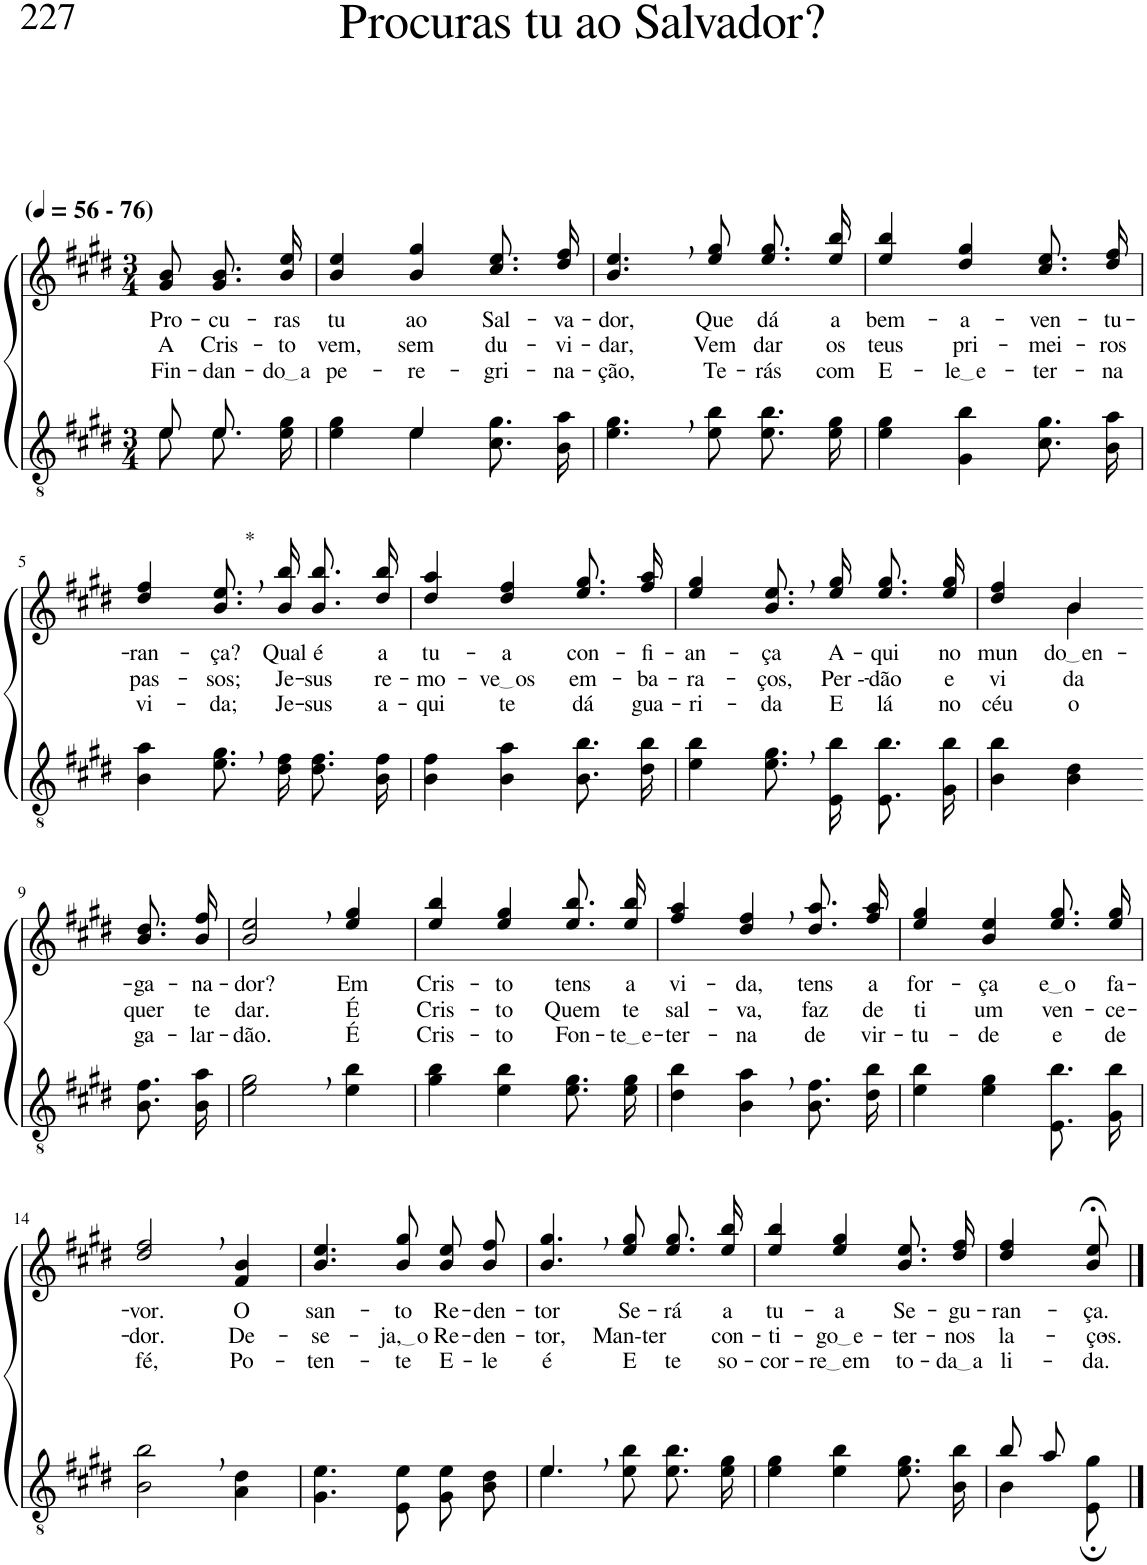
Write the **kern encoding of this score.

**kern	**kern	**text	**text	**text
*part2	*part1	*part1	*part1	*part1
*staff2	*staff1	*staff1	*staff1	*staff1
*I"Parte III e IV	*I"Parte I e II	*	*	*
*clefGv2	*clefG2	*	*	*
*Trd5c9	*Trd5c9	*	*	*
*k[f#c#g#d#]	*k[f#c#g#d#]	*	*	*
*M3/4	*M3/4	*	*	*
*MM56	*MM56	*	*	*
=1	=1	=1	=1	=1
*^	*	*	*	*
!	!	!LO:TX:a:B:t=(	!	!	!
!	!	!LO:TX:a:B:t=- 76)	!	!	!
!	!	!	!LO:LY:b	!LO:LY:b	!LO:LY:b
8e\	8e/	8g#/ 8b/	Pro-	A	Fin-
!	!	!	!LO:LY:b	!LO:LY:b	!LO:LY:b
8.e\L	8.e/	8.g#\ 8.b\L	-cu-	Cris-	-dan-
!	!	!	!LO:LY:b	!LO:LY:b	!LO:LY:b
16e\ 16g#\Jk	16ryy	16b\ 16ee\Jk	-ras	-to	do a
=2	=2	=2	=2	=2	=2
!	!	!	!LO:LY:b	!LO:LY:b	!LO:LY:b
4e\ 4g#\	4ryy	4b/ 4ee/	tu	vem,	pe-
!	!	!	!LO:LY:b	!LO:LY:b	!LO:LY:b
4e\	4e/	4b/ 4gg#/	ao	sem	-re-
!	!	!	!LO:LY:b	!LO:LY:b	!LO:LY:b
8.c#\ 8.g#\L	4ryy	8.cc#\ 8.ee\L	Sal-	du-	-gri-
!	!	!	!LO:LY:b	!LO:LY:b	!LO:LY:b
16B\ 16a\Jk	.	16dd#\ 16ff#\Jk	-va-	-vi-	-na-
*v	*v	*	*	*	*
=3	=3	=3	=3	=3
!	!	!LO:LY:b	!LO:LY:b	!LO:LY:b
4.e\, 4.g#\,	4.b/, 4.ee/,	-dor,	-dar,	-ção,
!	!	!LO:LY:b	!LO:LY:b	!LO:LY:b
8e\ 8b\	8ee/ 8gg#/	Que	Vem	Te-
!	!	!LO:LY:b	!LO:LY:b	!LO:LY:b
8.e\ 8.b\L	8.ee\ 8.gg#\L	dá	dar	-rás
!	!	!LO:LY:b	!LO:LY:b	!LO:LY:b
16e\ 16g#\Jk	16ee\ 16bb\Jk	a	os	com
=4	=4	=4	=4	=4
!	!	!LO:LY:b	!LO:LY:b	!LO:LY:b
4e\ 4g#\	4ee/ 4bb/	bem-	teus	E-
!	!	!LO:LY:b	!LO:LY:b	!LO:LY:b
4G#\ 4b\	4dd#/ 4gg#/	-a-	pri-	le e
!	!	!LO:LY:b	!LO:LY:b	!LO:LY:b
8.c#\ 8.g#\L	8.cc#\ 8.ee\L	-ven-	-mei-	-ter-
!	!	!LO:LY:b	!LO:LY:b	!LO:LY:b
16B\ 16a\Jk	16dd#\ 16ff#\Jk	-tu-	-ros	-na
!!LO:LB:g=z
=5	=5	=5	=5	=5
!	!	!LO:LY:b	!LO:LY:b	!LO:LY:b
4B\ 4a\	4dd#/ 4ff#/	-ran-	pas-	vi-
!	!LO:TX:a:t=*	!	!	!
!	!	!LO:LY:b	!LO:LY:b	!LO:LY:b
8.e,\ 8.g#,\L	8.b,\ 8.ee,\L	-ça?	-sos;	-da;
!	!	!LO:LY:b	!LO:LY:b	!LO:LY:b
16d#\ 16f#\Jk	16b\ 16bb\Jk	Qual	Je-	Je-
!	!	!LO:LY:b	!LO:LY:b	!LO:LY:b
8.d#\ 8.f#\L	8.b\ 8.bb\L	é	-sus	-sus
!	!	!LO:LY:b	!LO:LY:b	!LO:LY:b
16B\ 16f#\Jk	16dd#\ 16bb\Jk	a	re-	a-
=6	=6	=6	=6	=6
!	!	!LO:LY:b	!LO:LY:b	!LO:LY:b
4B\ 4f#\	4dd#/ 4aa/	tu-	-mo-	-qui
!	!	!LO:LY:b	!LO:LY:b	!LO:LY:b
4B\ 4a\	4dd#/ 4ff#/	-a	ve os	te
!	!	!LO:LY:b	!LO:LY:b	!LO:LY:b
8.B\ 8.b\L	8.ee\ 8.gg#\L	con-	em-	dá
!	!	!LO:LY:b	!LO:LY:b	!LO:LY:b
16d#\ 16b\Jk	16ff#\ 16aa\Jk	-fi-	-ba-	gua-
=7	=7	=7	=7	=7
!	!	!LO:LY:b	!LO:LY:b	!LO:LY:b
4e\ 4b\	4ee/ 4gg#/	-an-	-ra-	-ri-
!	!	!LO:LY:b	!LO:LY:b	!LO:LY:b
8.e,\ 8.g#,\L	8.b,\ 8.ee,\L	-ça	-ços,	-da
!	!	!LO:LY:b	!LO:LY:b	!LO:LY:b
16E\ 16b\Jk	16ee\ 16gg#\Jk	A-	Per --	E
!	!	!LO:LY:b	!LO:LY:b	!LO:LY:b
8.E\ 8.b\L	8.ee\ 8.gg#\L	-qui	-dão	lá
!	!	!LO:LY:b	!LO:LY:b	!LO:LY:b
16G#\ 16b\Jk	16ee\ 16gg#\Jk	no	e	no
=8	=8	=8	=8	=8
!	!	!LO:LY:b	!LO:LY:b	!LO:LY:b
*	*^	*	*	*
4B\ 4b\	4dd#/ 4ff#/	4ryy	mun-	vi-	céu
!	!	!	!LO:LY:b	!LO:LY:b	!LO:LY:b
4B\ 4d#\	4b/	4b\	do en	-da	o
!!LO:LB:g=z
=9-	=9-	=9-	=9-	=9-	=9-
!	!	!	!LO:LY:b	!LO:LY:b	!LO:LY:b
*	*v	*v	*	*	*
8.B\ 8.f#\L	8.b\ 8.dd#\L	-ga-	quer	ga-
!	!	!LO:LY:b	!LO:LY:b	!LO:LY:b
16B\ 16a\Jk	16b\ 16ff#\Jk	-na-	te	-lar-
=10	=10	=10	=10	=10
!	!	!LO:LY:b	!LO:LY:b	!LO:LY:b
2e\, 2g#\,	2b/, 2ee/,	-dor?	dar.	-dão.
!	!	!LO:LY:b	!LO:LY:b	!LO:LY:b
4e\ 4b\	4ee/ 4gg#/	Em	É	É
=11	=11	=11	=11	=11
!	!	!LO:LY:b	!LO:LY:b	!LO:LY:b
4g#\ 4b\	4ee/ 4bb/	Cris-	Cris-	Cris-
!	!	!LO:LY:b	!LO:LY:b	!LO:LY:b
4e\ 4b\	4ee/ 4gg#/	-to	-to	-to
!	!	!LO:LY:b	!LO:LY:b	!LO:LY:b
8.e\ 8.g#\L	8.ee\ 8.bb\L	tens	Quem	Fon-
!	!	!LO:LY:b	!LO:LY:b	!LO:LY:b
16e\ 16g#\Jk	16ee\ 16bb\Jk	a	te	te e
=12	=12	=12	=12	=12
!	!	!LO:LY:b	!LO:LY:b	!LO:LY:b
4d#\ 4b\	4ff#/ 4aa/	vi-	sal-	-ter-
!	!	!LO:LY:b	!LO:LY:b	!LO:LY:b
4B\, 4a\,	4dd#/, 4ff#/,	-da,	-va,	-na
!	!	!LO:LY:b	!LO:LY:b	!LO:LY:b
8.B\ 8.f#\L	8.dd#\ 8.aa\L	tens	faz	de
!	!	!LO:LY:b	!LO:LY:b	!LO:LY:b
16d#\ 16b\Jk	16ff#\ 16aa\Jk	a	de	vir-
=13	=13	=13	=13	=13
!	!	!LO:LY:b	!LO:LY:b	!LO:LY:b
4e\ 4b\	4ee/ 4gg#/	for-	ti	-tu-
!	!	!LO:LY:b	!LO:LY:b	!LO:LY:b
4e\ 4g#\	4b/ 4ee/	-ça	um	-de
!	!	!LO:LY:b	!LO:LY:b	!LO:LY:b
8.E\ 8.b\L	8.ee\ 8.gg#\L	e o	ven-	e
!	!	!LO:LY:b	!LO:LY:b	!LO:LY:b
16G#\ 16b\Jk	16ee\ 16gg#\Jk	fa-	-ce-	de
!!LO:LB:g=z
=14	=14	=14	=14	=14
!	!	!LO:LY:b	!LO:LY:b	!LO:LY:b
2B\, 2b\,	2dd#/, 2ff#/,	-vor.	-dor.	fé,
!	!	!LO:LY:b	!LO:LY:b	!LO:LY:b
4A\ 4d#\	4f#/ 4b/	O	De-	Po-
=15	=15	=15	=15	=15
!	!	!LO:LY:b	!LO:LY:b	!LO:LY:b
4.G#\ 4.e\	4.b/ 4.ee/	san-	-se-	-ten-
!	!	!LO:LY:b	!LO:LY:b	!LO:LY:b
8E\ 8e\	8b/ 8gg#/	-to	ja, o	-te
!	!	!LO:LY:b	!LO:LY:b	!LO:LY:b
8G#\ 8e\L	8b\ 8ee\L	Re-	Re-	E-
!	!	!LO:LY:b	!LO:LY:b	!LO:LY:b
8B\ 8d#\J	8b\ 8ff#\J	-den-	-den-	-le
=16	=16	=16	=16	=16
*^	*	*	*	*
!	!	!	!LO:LY:b	!LO:LY:b	!LO:LY:b
4.e,\	4.e/	4.b/, 4.gg#/,	-tor	-tor,	é
!	!	!	!LO:LY:b	!LO:LY:b	!LO:LY:b
8e\ 8b\	4.ryy	8ee/ 8gg#/	Se-	Man-ter	E
!	!	!	!LO:LY:b	!	!LO:LY:b
8.e\ 8.b\L	.	8.ee\ 8.gg#\L	-rá	.	te
!	!	!	!LO:LY:b	!LO:LY:b	!LO:LY:b
16e\ 16g#\Jk	.	16ee\ 16bb\Jk	a	con-	so-
*v	*v	*	*	*	*
=17	=17	=17	=17	=17
!	!	!LO:LY:b	!LO:LY:b	!LO:LY:b
4e\ 4g#\	4ee/ 4bb/	tu-	-ti-	-cor-
!	!	!LO:LY:b	!LO:LY:b	!LO:LY:b
4e\ 4b\	4ee/ 4gg#/	-a	go e	re em
!	!	!LO:LY:b	!LO:LY:b	!LO:LY:b
8.e\ 8.g#\L	8.b\ 8.ee\L	Se-	-ter-	to-
!	!	!LO:LY:b	!LO:LY:b	!LO:LY:b
16B\ 16b\Jk	16dd#\ 16ff#\Jk	-gu-	-nos	da a
=18	=18	=18	=18	=18
*^	*	*	*	*
!	!	!	!LO:LY:b	!LO:LY:b	!LO:LY:b
8b/L	4B\	4dd#/ 4ff#/	-ran-	la-	li-
8a/J	.	.	.	.	.
!	!	!	!LO:LY:b	!LO:LY:b	!LO:LY:b
8ryy	8E\; 8g#\;	8b/;< 8ee/;<	-ça.	-ços.-	-da.
*v	*v	*	*	*	*
==	==	==	==	==
*-	*-	*-	*-	*-
